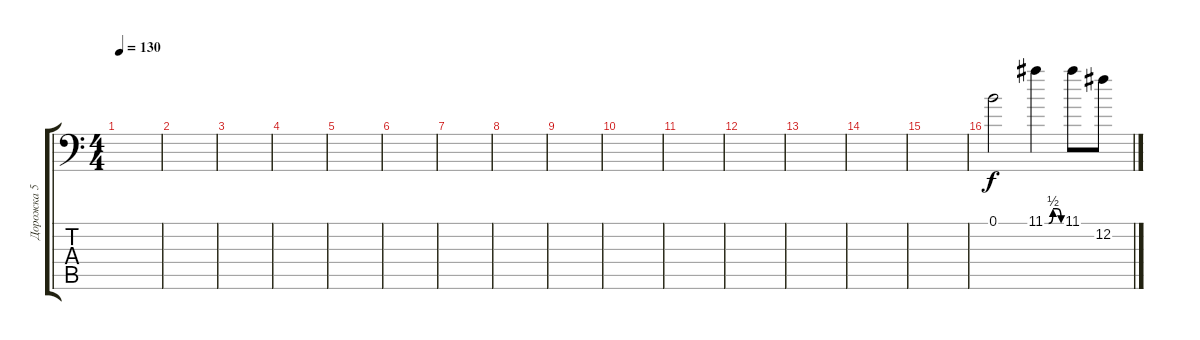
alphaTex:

\track ("Дорожка 5" "Дорожка 5") {instrument distortionguitar}
\staff {score tabs}
\tuning (B3 Gb3 D3 A2 E2 A1) {hide}
\ts (4 4)
\tempo 130
\clef f4
\ks c
|
|
|
|
|
|
|
|
|
|
|
|
|
|
|
0.1.2{volume 12} 11.1{be (custom 0 0 14 0 30 2 45 2 60 0)}.4 11.1.8 12.2.8
